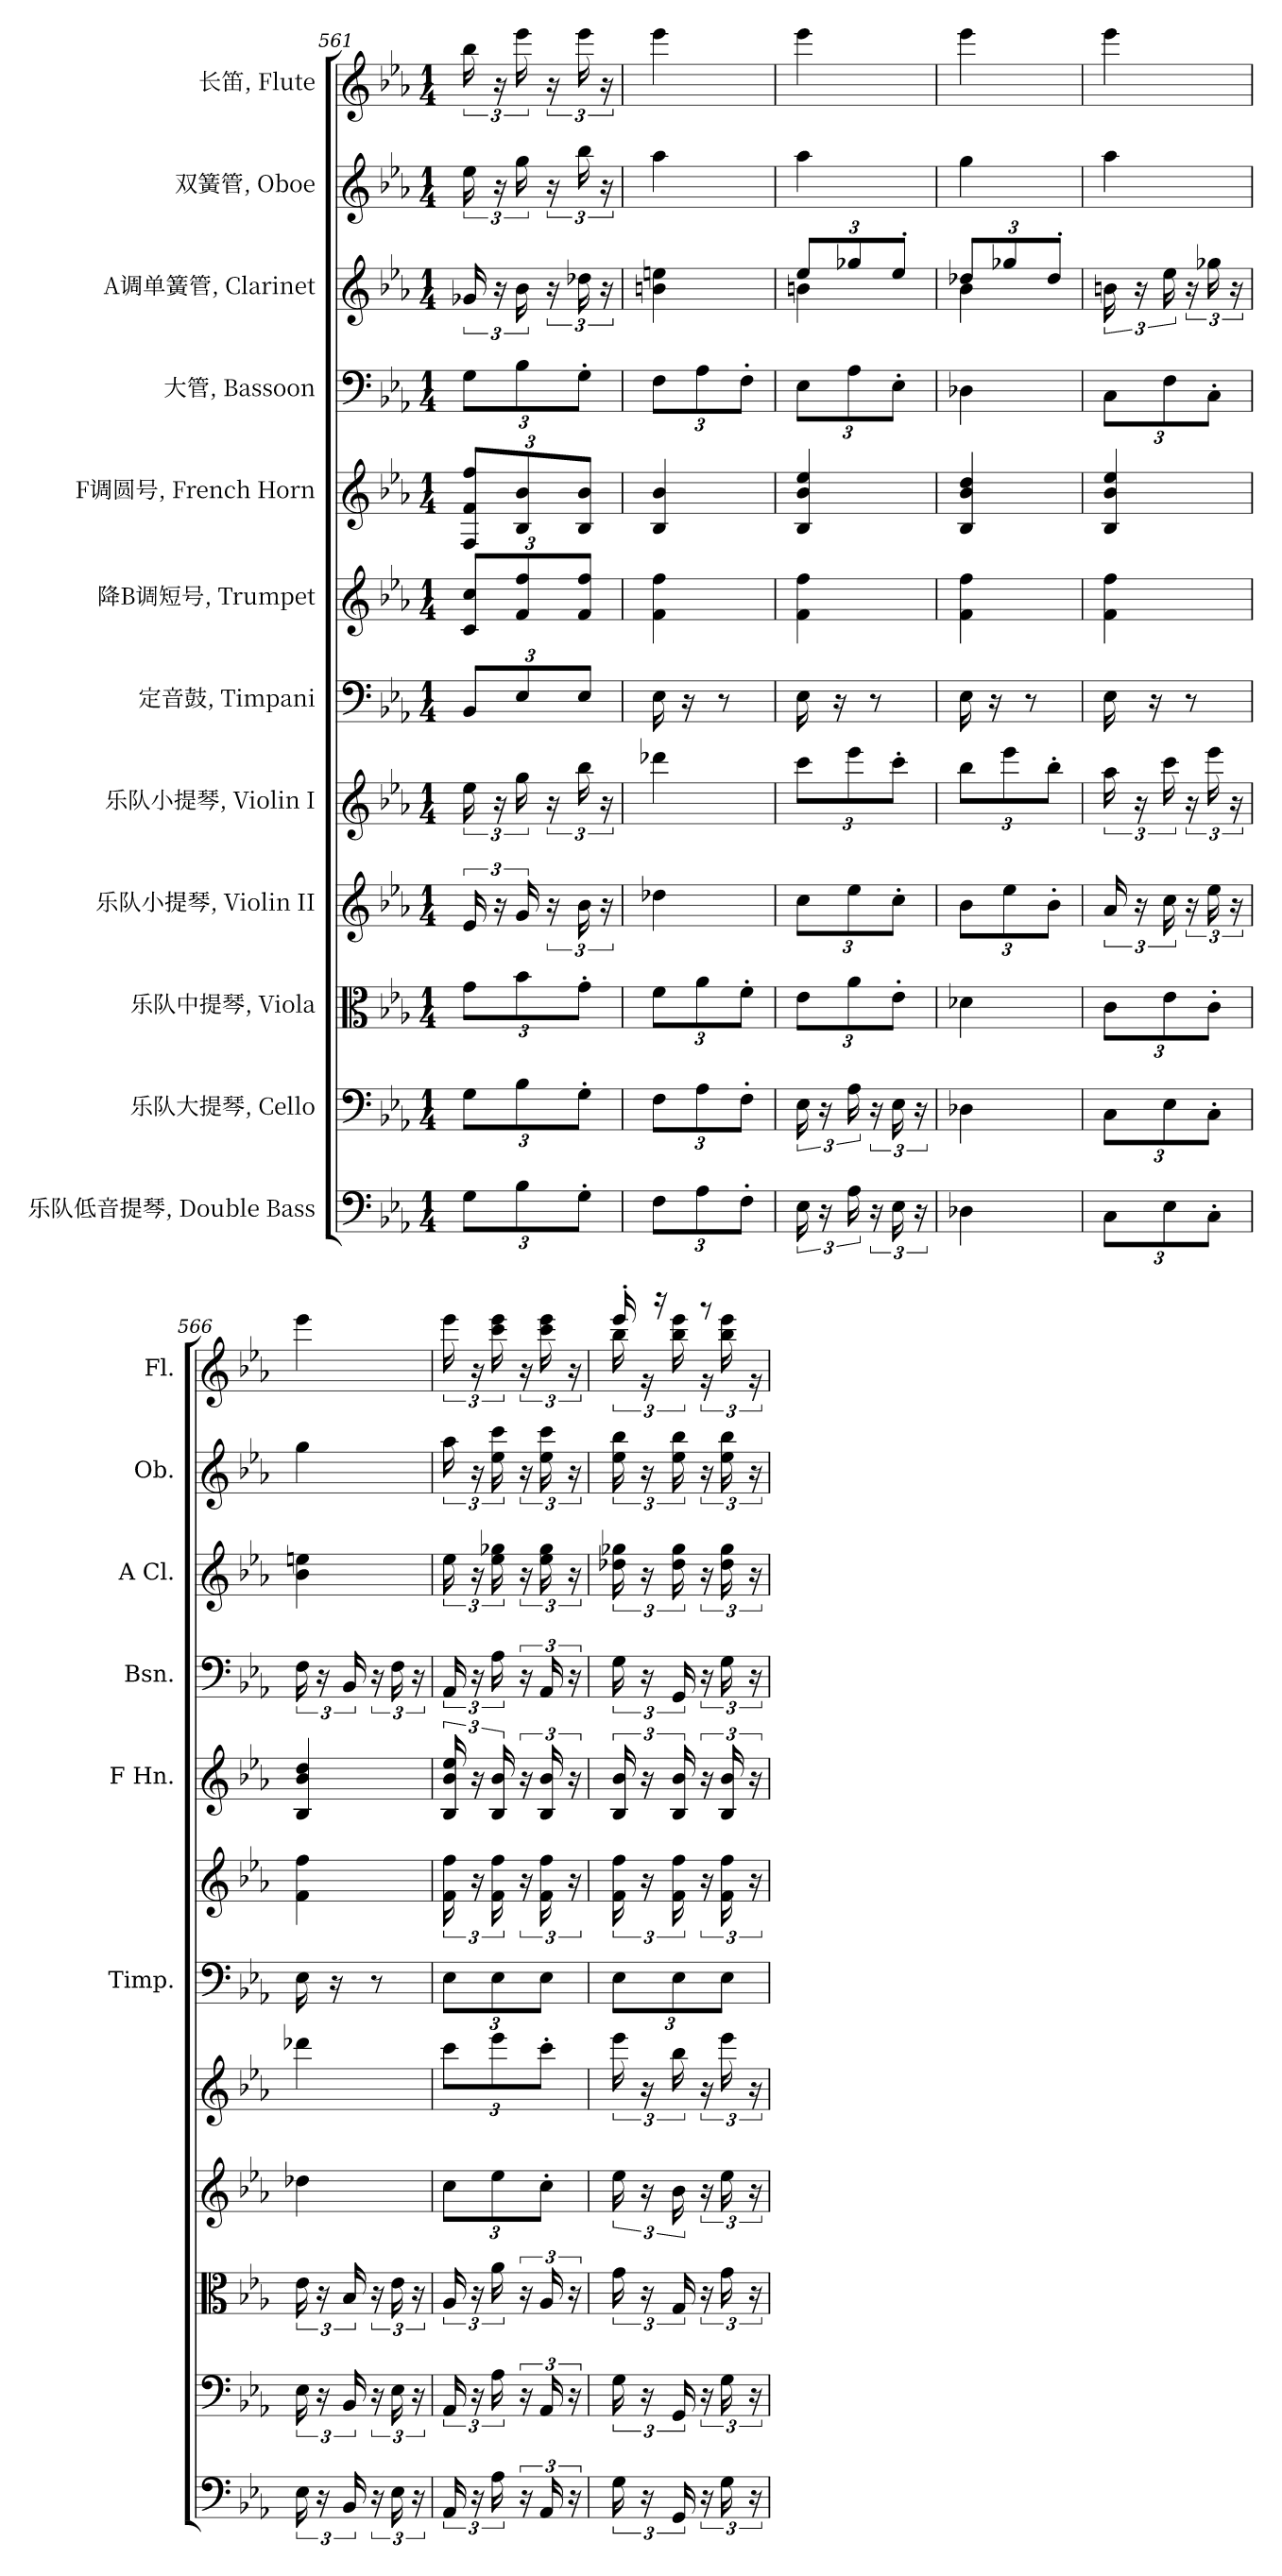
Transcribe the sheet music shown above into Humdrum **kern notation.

**kern	**kern	**kern	**kern	**kern	**kern	**kern	**kern	**kern	**kern	**kern	**kern
*part12	*part11	*part10	*part9	*part8	*part7	*part6	*part5	*part4	*part3	*part2	*part1
*staff12	*staff11	*staff10	*staff9	*staff8	*staff7	*staff6	*staff5	*staff4	*staff3	*staff2	*staff1
*I"乐队低音提琴, Double Bass	*I"乐队大提琴, Cello	*I"乐队中提琴, Viola	*I"乐队小提琴, Violin II	*I"乐队小提琴, Violin I	*I"定音鼓, Timpani	*I"降B调短号, Trumpet	*I"F调圆号, French Horn	*I"大管, Bassoon	*I"A调单簧管, Clarinet	*I"双簧管, Oboe	*I"长笛, Flute
*	*	*	*	*	*I'Timp.	*	*I'F Hn.	*I'Bsn.	*I'A Cl.	*I'Ob.	*I'Fl.
*clefF4	*clefF4	*clefC3	*clefG2	*clefG2	*clefF4	*clefG2	*clefG2	*clefF4	*clefG2	*clefG2	*clefG2
*ITrd7c12	*	*	*	*	*	*ITrd1c2	*ITrd4c7	*	*ITrd2c3	*	*
*k[b-e-a-]	*k[b-e-a-]	*k[b-e-a-]	*k[b-e-a-]	*k[b-e-a-]	*k[b-e-a-]	*k[b-e-a-d-g-]	*k[b-e-a-d-]	*k[b-e-a-]	*k[]	*k[b-e-a-]	*k[b-e-a-]
*M1/4	*M1/4	*M1/4	*M1/4	*M1/4	*M1/4	*M1/4	*M1/4	*M1/4	*M1/4	*M1/4	*M1/4
*Xbrackettup	*Xbrackettup	*Xbrackettup	*	*	*Xbrackettup	*Xbrackettup	*Xbrackettup	*Xbrackettup	*	*	*
=561	=561	=561	=561	=561	=561	=561	=561	=561	=561	=561	=561
12GG\L	12G\L	12g\L	24e-/	24ee-\	12BB-/L	12B-/ 12b-/L	12BB-/ 12B-/ 12b-/L	12G\L	24e-X/	24ee-\	24bb-\
.	.	.	24r	24r	.	.	.	.	24r	24r	24r
12BB-\	12B-\	12b-\	24g/	24gg\	12E-/	12e-/ 12ee-/	12E-/ 12e-/	12B-\	24g\	24gg\	24eee-\
.	.	.	24r	24r	.	.	.	.	24r	24r	24r
12GG'\J	12G'\J	12g'\J	24b-\	24bb-\	12E-/J	12e-/ 12ee-/J	12E-/ 12e-/J	12G'\J	24b-X\	24bb-\	24eee-\
.	.	.	24r	24r	.	.	.	.	24r	24r	24r
=562	=562	=562	=562	=562	=562	=562	=562	=562	=562	=562	=562
12FF\L	12F\L	12f\L	4dd-X\	4ddd-X\	16E-\	4e-\ 4ee-\	4E-/ 4e-/	12F\L	4g#X\ 4cc#X\	4aa-\	4eee-\
.	.	.	.	.	16r	.	.	.	.	.	.
12AA-\	12A-\	12a-\	.	.	.	.	.	12A-\	.	.	.
.	.	.	.	.	8r	.	.	.	.	.	.
12FF'\J	12F'\J	12f'\J	.	.	.	.	.	12F'\J	.	.	.
!!LO:PB:g=z
=563	=563	=563	=563	=563	=563	=563	=563	=563	=563	=563	=563
*brackettup	*brackettup	*	*Xbrackettup	*Xbrackettup	*	*	*	*	*Xbrackettup	*	*
*	*	*	*	*	*	*	*	*	*^	*	*
24EE-\	24E-\	12e-\L	12cc\L	12ccc\L	16E-\	4e-\ 4ee-\	4E-/ 4e-/ 4a-/	12E-\L	12cc/L	4g#X\	4aa-\	4eee-\
24r	24r	.	.	.	.	.	.	.	.	.	.	.
.	.	.	.	.	16r	.	.	.	.	.	.	.
24AA-\	24A-\	12a-\	12ee-\	12eee-\	.	.	.	12A-\	12ee-X/	.	.	.
24r	24r	.	.	.	8r	.	.	.	.	.	.	.
24EE-\	24E-\	12e-'\J	12cc'\J	12ccc'\J	.	.	.	12E-'\J	12cc'/J	.	.	.
24r	24r	.	.	.	.	.	.	.	.	.	.	.
=564	=564	=564	=564	=564	=564	=564	=564	=564	=564	=564	=564	=564
4DD-X\	4D-X\	4d-X\	12b-\L	12bb-\L	16E-\	4e-\ 4ee-\	4E-/ 4e-/ 4g/	4D-X\	12b-X/L	4g\	4gg\	4eee-\
.	.	.	.	.	16r	.	.	.	.	.	.	.
.	.	.	12ee-\	12eee-\	.	.	.	.	12ee-X/	.	.	.
.	.	.	.	.	8r	.	.	.	.	.	.	.
.	.	.	12b-'\J	12bb-'\J	.	.	.	.	12b-'/J	.	.	.
*	*	*	*	*	*	*	*	*	*v	*v	*	*
=565	=565	=565	=565	=565	=565	=565	=565	=565	=565	=565	=565
*Xbrackettup	*Xbrackettup	*	*brackettup	*brackettup	*	*	*	*	*brackettup	*	*
12CC\L	12C\L	12c\L	24a-/	24aa-\	16E-\	4e-\ 4ee-\	4E-/ 4e-/ 4a-/	12C\L	24g#X\	4aa-\	4eee-\
.	.	.	24r	24r	.	.	.	.	24r	.	.
.	.	.	.	.	16r	.	.	.	.	.	.
12EE-\	12E-\	12e-\	24cc\	24ccc\	.	.	.	12F\	24cc\	.	.
.	.	.	24r	24r	8r	.	.	.	24r	.	.
12CC'\J	12C'\J	12c'\J	24ee-\	24eee-\	.	.	.	12C'\J	24ee-X\	.	.
.	.	.	24r	24r	.	.	.	.	24r	.	.
=566	=566	=566	=566	=566	=566	=566	=566	=566	=566	=566	=566
*brackettup	*brackettup	*brackettup	*	*	*	*	*	*brackettup	*	*	*
24EE-\	24E-\	24e-\	4dd-X\	4ddd-X\	16E-\	4e-\ 4ee-\	4E-/ 4e-/ 4g/	24F\	4g\ 4cc#X\	4gg\	4eee-\
24r	24r	24r	.	.	.	.	.	24r	.	.	.
.	.	.	.	.	16r	.	.	.	.	.	.
24BBB-/	24BB-/	24B-/	.	.	.	.	.	24BB-/	.	.	.
24r	24r	24r	.	.	8r	.	.	24r	.	.	.
24EE-\	24E-\	24e-\	.	.	.	.	.	24F\	.	.	.
24r	24r	24r	.	.	.	.	.	24r	.	.	.
=567	=567	=567	=567	=567	=567	=567	=567	=567	=567	=567	=567
*	*	*	*Xbrackettup	*Xbrackettup	*	*brackettup	*brackettup	*	*	*	*
24AAA-/	24AA-/	24A-/	12cc\L	12ccc\L	12E-\L	24e-\ 24ee-\	24E-/ 24e-/ 24a-/	24AA-/	24cc\	24aa-\	24eee-\
24r	24r	24r	.	.	.	24r	24r	24r	24r	24r	24r
24AA-\	24A-\	24a-\	12ee-\	12eee-\	12E-\	24e-\ 24ee-\	24E-/ 24e-/	24A-\	24cc\ 24ee-X\	24ee-\ 24ccc\	24ccc\ 24eee-\
24r	24r	24r	.	.	.	24r	24r	24r	24r	24r	24r
24AAA-/	24AA-/	24A-/	12cc'\J	12ccc'\J	12E-\J	24e-\ 24ee-\	24E-/ 24e-/	24AA-/	24cc\ 24ee-\	24ee-\ 24ccc\	24ccc\ 24eee-\
24r	24r	24r	.	.	.	24r	24r	24r	24r	24r	24r
!!LO:PB:g=z
=568	=568	=568	=568	=568	=568	=568	=568	=568	=568	=568	=568
*	*	*	*brackettup	*brackettup	*	*	*	*	*	*	*
*	*	*	*	*	*	*	*	*	*	*	*^
24GG\	24G\	24g\	24ee-\	24eee-\	12E-\L	24e-\ 24ee-\	24E-/ 24e-/	24G\	24b-X\ 24ee-X\	24ee-\ 24bb-\	16eee-'/	24bb-\
24r	24r	24r	24r	24r	.	24r	24r	24r	24r	24r	.	24r
.	.	.	.	.	.	.	.	.	.	.	16r	.
24GGG/	24GG/	24G/	24b-\	24bb-\	12E-\	24e-\ 24ee-\	24E-/ 24e-/	24GG/	24b-\ 24ee-\	24ee-\ 24bb-\	.	24bb-\ 24eee-\
24r	24r	24r	24r	24r	.	24r	24r	24r	24r	24r	8r	24r
24GG\	24G\	24g\	24ee-\	24eee-\	12E-\J	24e-\ 24ee-\	24E-/ 24e-/	24G\	24b-\ 24ee-\	24ee-\ 24bb-\	.	24bb-\ 24eee-\
24r	24r	24r	24r	24r	.	24r	24r	24r	24r	24r	.	24r
*	*	*	*	*	*	*	*	*	*	*	*v	*v
=	=	=	=	=	=	=	=	=	=	=	=
*-	*-	*-	*-	*-	*-	*-	*-	*-	*-	*-	*-
